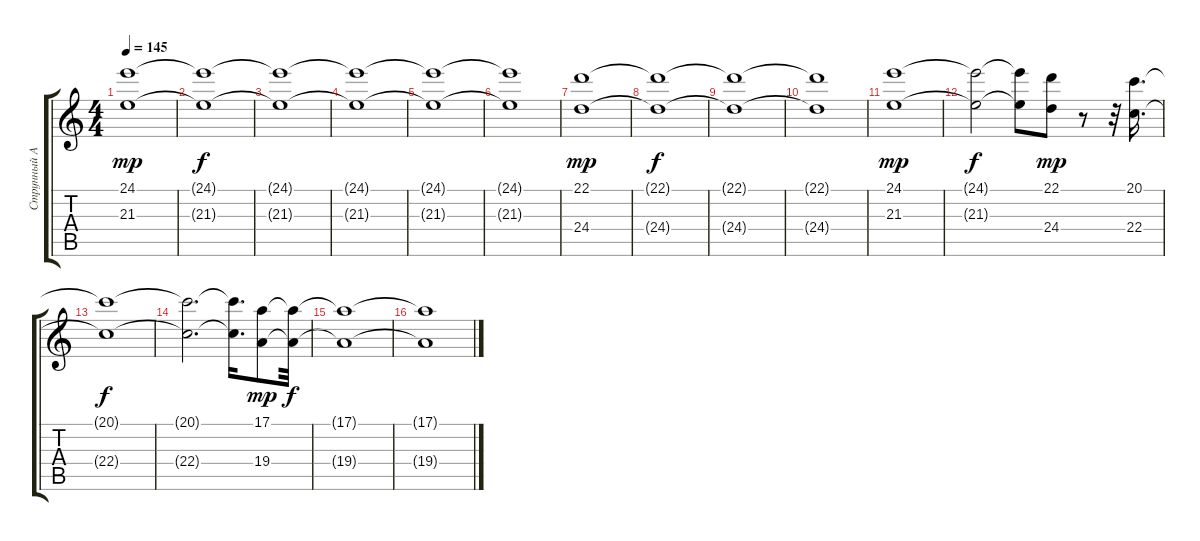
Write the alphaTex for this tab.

\track ("Струнный Ансамбль 1" "Струнный А") {instrument stringensemble1}
\staff {score tabs}
\tuning (E4 B3 G3 D3 A2 E2) {hide}
\ts (4 4)
\tempo 145
\clef g2
\ks c
(24.1 21.3).1{dy mp} |
(24.1{t} 21.3{t}).1{dy f} |
(24.1{t} 21.3{t}).1 |
(24.1{t} 21.3{t}).1 |
(24.1{t} 21.3{t}).1 |
(24.1{t} 21.3{t}).1 |
(22.1 24.4).1{dy mp} |
(22.1{t} 24.4{t}).1{dy f} |
(22.1{t} 24.4{t}).1 |
(22.1{t} 24.4{t}).1 |
(24.1 21.3).1{dy mp} |
(24.1{t} 21.3{t}).2{dy f} (24.1{t} 21.3{t}).8 (22.1 24.4).8{dy mp} r.8 r.32 (20.1 22.4).16{d} |
(20.1{t} 22.4{t}).1{dy f} |
(20.1{t} 22.4{t}).2{d} (20.1{t} 22.4{t}).16{d} (17.1 19.4).8{dy mp} (17.1{t} 19.4{t}).32{dy f} |
(17.1{t} 19.4{t}).1 |
(17.1{t} 19.4{t}).1
